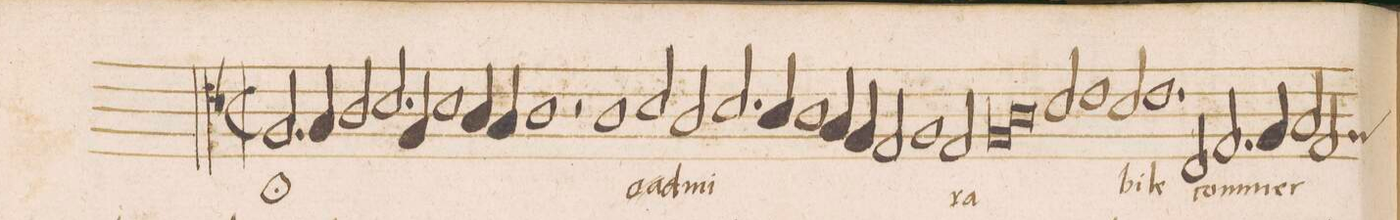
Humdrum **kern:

**kern	**text
*I"ALTVS	*
*clefC4	*
*k[b-]	*
*met(c|)	*
*M2/1	*
2.F/	O
4G/	.
2A/	.
2.B-/	.
=2-	=2-
4F/	.
1B-\	.
4A/	.
4G/	.
=3-	=3-
1A\	.
2r	.
1A\	aad-
=4-	=4-
2B-/	-mi-
2A/	.
2.B-/	.
=5-	=5-
4A/	.
1A\	.
4G/	.
4F/	.
=6-	=6-
2E/	.
1F/	.
2E/	-ra-
=7-	=7-
*lig	*
1F/	.
1A\	.
*Xlig	*
=8-	=8-
2B-/	.
1c\	.
2B-/	-bi-
=9-	=9-
1.c\	-le
2C/	com-
=10-	=10-
2.E/	-mer-
4F/	.
2G/	.
*custos:F	*
2E/	.
=11-	=11-
*-	*-
